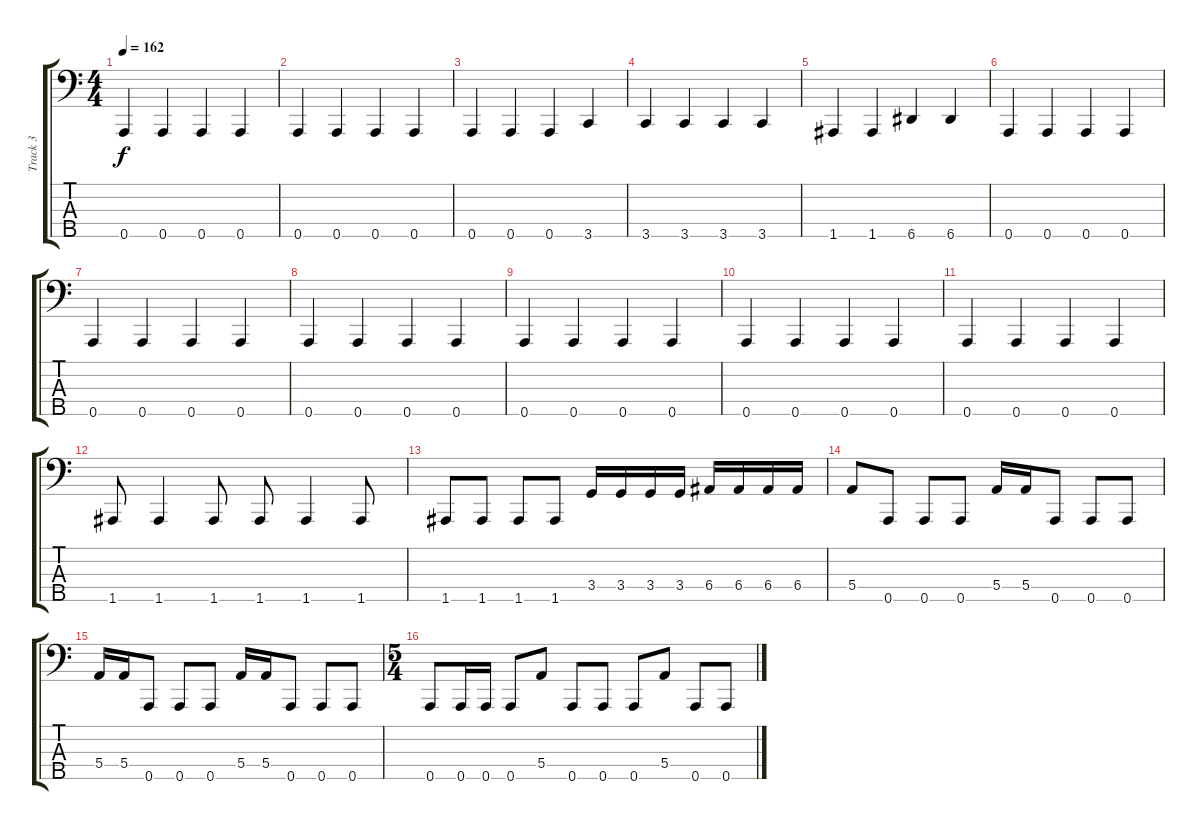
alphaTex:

\track ("Track 3" "Track 3") {instrument electricbassfinger}
\staff {score tabs}
\tuning (G2 D2 A1 E1 A0) {hide}
\ts (4 4)
\tempo 162
\clef f4
\ks c
0.5.4{dy f} 0.5.4 0.5.4 0.5.4 |
0.5.4 0.5.4 0.5.4 0.5.4 |
0.5.4 0.5.4 0.5.4 3.5.4 |
3.5.4 3.5.4 3.5.4 3.5.4 |
1.5.4 1.5.4 6.5.4 6.5.4 |
0.5.4 0.5.4 0.5.4 0.5.4 |
0.5.4 0.5.4 0.5.4 0.5.4 |
0.5.4 0.5.4 0.5.4 0.5.4 |
0.5.4 0.5.4 0.5.4 0.5.4 |
0.5.4 0.5.4 0.5.4 0.5.4 |
0.5.4 0.5.4 0.5.4 0.5.4 |
1.5.8 1.5.4 1.5.8 1.5.8 1.5.4 1.5.8 |
1.5.8 1.5.8 1.5.8 1.5.8 3.4.16 3.4.16 3.4.16 3.4.16 6.4.16 6.4.16 6.4.16 6.4.16 |
5.4.8 0.5.8 0.5.8 0.5.8 5.4.16 5.4.16 0.5.8 0.5.8 0.5.8 |
5.4.16 5.4.16 0.5.8 0.5.8 0.5.8 5.4.16 5.4.16 0.5.8 0.5.8 0.5.8 |
\ts (5 4)
0.5.8 0.5.16 0.5.16 0.5.8 5.4.8 0.5.8 0.5.8 0.5.8 5.4.8 0.5.8 0.5.8
